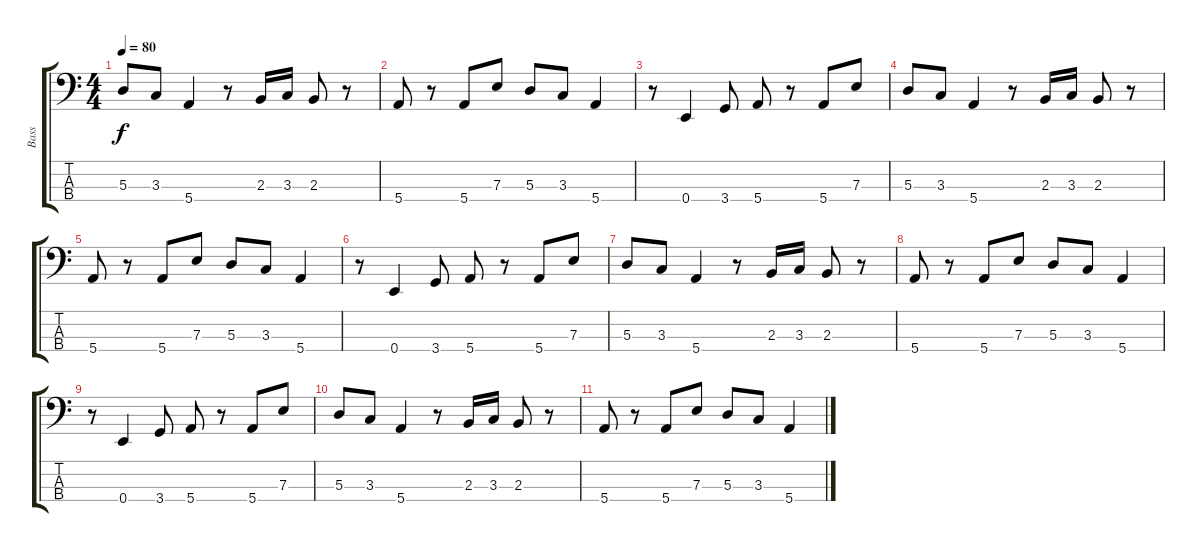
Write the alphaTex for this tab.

\track ("Bass" "Bass") {instrument electricbassfinger}
\staff {score tabs}
\tuning (G2 D2 A1 E1) {hide}
\ts (4 4)
\tempo 80
\clef f4
\ks c
5.3.8{dy f} 3.3.8 5.4.4 r.8 2.3.16 3.3.16 2.3.8 r.8 |
5.4.8 r.8 5.4.8 7.3.8 5.3.8 3.3.8 5.4.4 |
r.8 0.4.4 3.4.8 5.4.8 r.8 5.4.8 7.3.8 |
5.3.8 3.3.8 5.4.4 r.8 2.3.16 3.3.16 2.3.8 r.8 |
5.4.8 r.8 5.4.8 7.3.8 5.3.8 3.3.8 5.4.4 |
r.8 0.4.4 3.4.8 5.4.8 r.8 5.4.8 7.3.8 |
5.3.8 3.3.8 5.4.4 r.8 2.3.16 3.3.16 2.3.8 r.8 |
5.4.8 r.8 5.4.8 7.3.8 5.3.8 3.3.8 5.4.4 |
r.8 0.4.4 3.4.8 5.4.8 r.8 5.4.8 7.3.8 |
5.3.8 3.3.8 5.4.4 r.8 2.3.16 3.3.16 2.3.8 r.8 |
5.4.8 r.8 5.4.8 7.3.8 5.3.8 3.3.8 5.4.4
